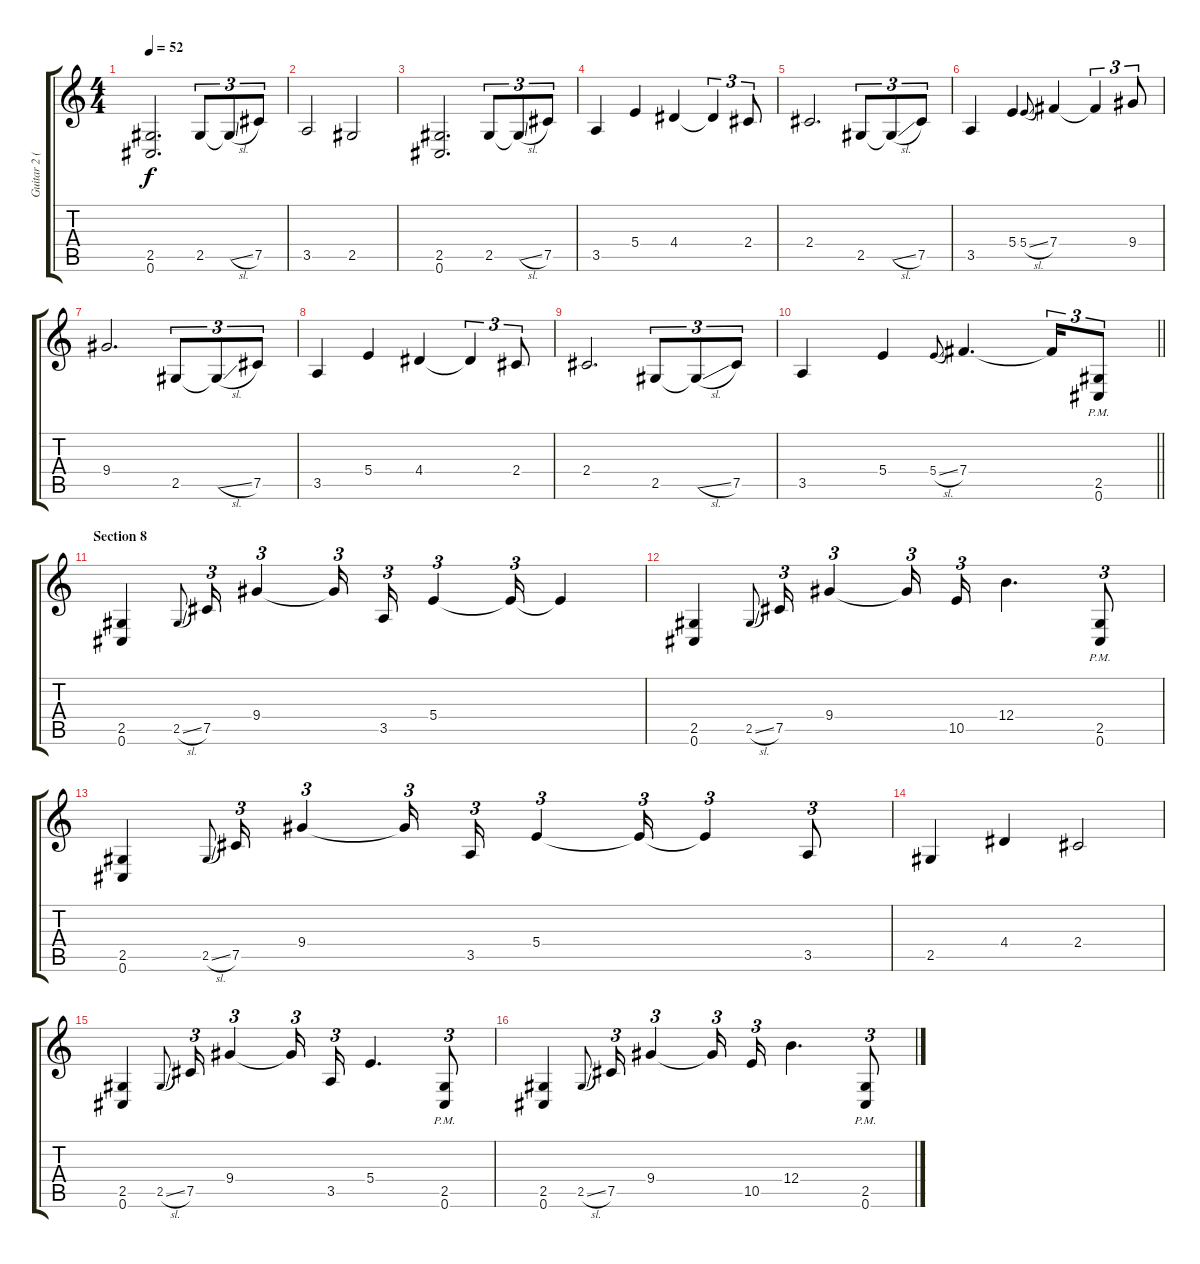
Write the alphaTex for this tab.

\track ("Guitar 2 (Distortion w/ Delay)" "Guitar 2 (") {instrument distortionguitar}
\staff {score tabs}
\tuning (Db4 Ab3 E3 B2 Gb2 Db2) {hide}
\ts (4 4)
\tempo 52
\clef g2
\ks c
(2.5 0.6).2{d dy f} 2.5.8{tu (3 2)} 2.5{sl t}.8{tu (3 2)} 7.5.8{tu (3 2)} |
3.5.2 2.5.2 |
(2.5 0.6).2{d} 2.5.8{tu (3 2)} 2.5{sl t}.8{tu (3 2)} 7.5.8{tu (3 2)} |
3.5.4 5.4.4 4.4.4 4.4{t}.4{tu (3 2)} 2.4.8{tu (3 2)} |
2.4.2{d} 2.5.8{tu (3 2)} 2.5{sl t}.8{tu (3 2)} 7.5.8{tu (3 2)} |
3.5.4 5.4.4 5.4{sl}.8{gr onbeat} 7.4.4 7.4{t}.4{tu (3 2)} 9.4.8{tu (3 2)} |
9.4.2{d} 2.5.8{tu (3 2)} 2.5{sl t}.8{tu (3 2)} 7.5.8{tu (3 2)} |
3.5.4 5.4.4 4.4.4 4.4{t}.4{tu (3 2)} 2.4.8{tu (3 2)} |
2.4.2{d} 2.5.8{tu (3 2)} 2.5{sl t}.8{tu (3 2)} 7.5.8{tu (3 2)} |
\barLineRight lightlight
3.5.4 5.4.4 5.4{sl}.8{gr onbeat} 7.4.4{d} 7.4{t}.16{tu (3 2)} (2.5{pm} 0.6{pm}).8{tu (3 2)} |
\section ("" "Section 8")
(2.5 0.6).4 2.5{sl}.8{gr onbeat} 7.5.16{tu (3 2)} 9.4.4{tu (3 2)} 9.4{t}.16{tu (3 2)} 3.5.16{tu (3 2)} 5.4.4{tu (3 2)} 5.4{t}.16{tu (3 2)} 5.4{t}.4 |
(2.5 0.6).4 2.5{sl}.8{gr onbeat} 7.5.16{tu (3 2)} 9.4.4{tu (3 2)} 9.4{t}.16{tu (3 2)} 10.5.16{tu (3 2)} 12.4.4{d} (2.5{pm} 0.6{pm}).8{tu (3 2)} |
(2.5 0.6).4 2.5{sl}.8{gr onbeat} 7.5.16{tu (3 2)} 9.4.4{tu (3 2)} 9.4{t}.16{tu (3 2)} 3.5.16{tu (3 2)} 5.4.4{tu (3 2)} 5.4{t}.16{tu (3 2)} 5.4{t}.4{tu (3 2)} 3.5.8{tu (3 2)} |
2.5.4 4.4.4 2.4.2 |
(2.5 0.6).4 2.5{sl}.8{gr onbeat} 7.5.16{tu (3 2)} 9.4.4{tu (3 2)} 9.4{t}.16{tu (3 2)} 3.5.16{tu (3 2)} 5.4.4{d} (2.5{pm} 0.6{pm}).8{tu (3 2)} |
(2.5 0.6).4 2.5{sl}.8{gr onbeat} 7.5.16{tu (3 2)} 9.4.4{tu (3 2)} 9.4{t}.16{tu (3 2)} 10.5.16{tu (3 2)} 12.4.4{d} (2.5{pm} 0.6{pm}).8{tu (3 2)}
